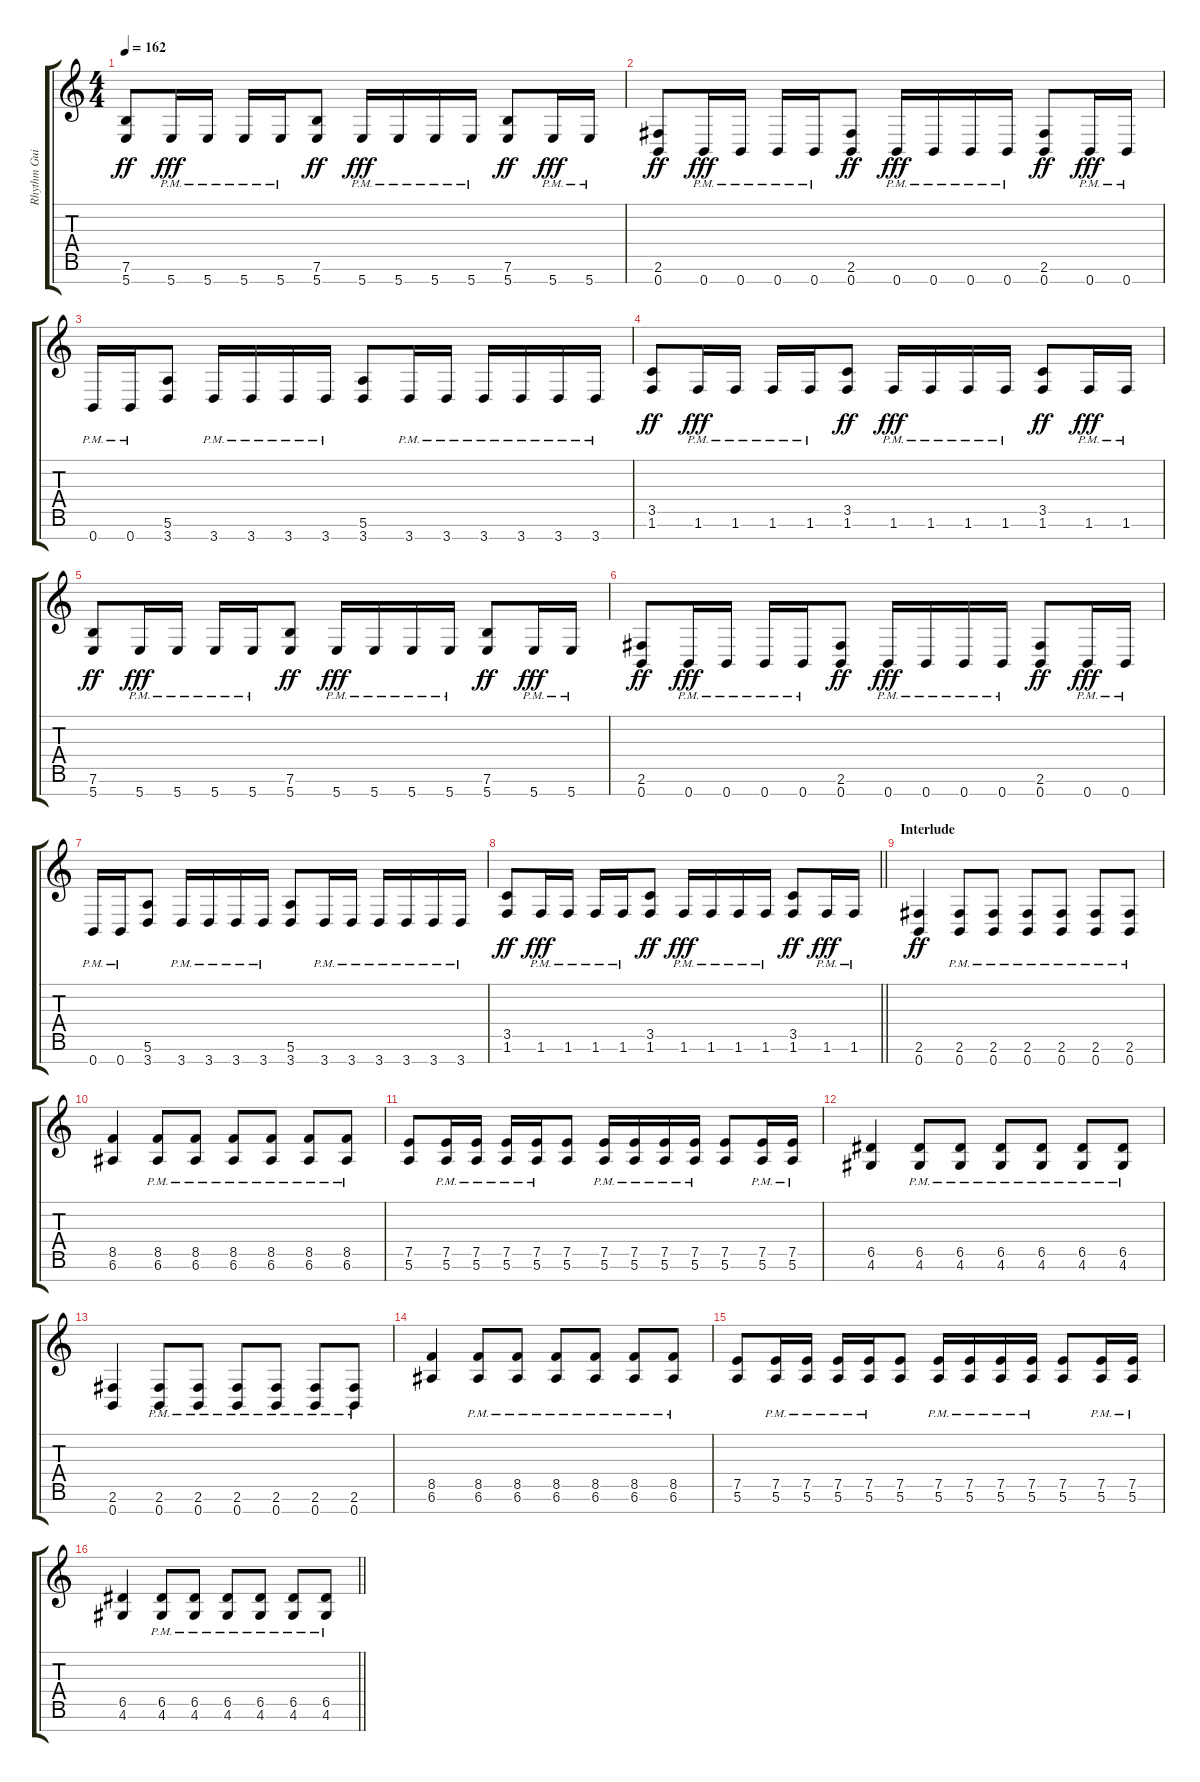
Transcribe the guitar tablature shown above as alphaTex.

\track ("Rhythm Guitar 1" "Rhythm Gui") {instrument distortionguitar}
\staff {score tabs}
\tuning (E4 B3 G3 D3 A2 E2 B1) {hide}
\ts (4 4)
\tempo 162
\clef g2
\ks c
(7.6 5.7).8{dy ff} 5.7{pm}.16{dy fff} 5.7{pm}.16 5.7{pm}.16 5.7{pm}.16 (7.6 5.7).8{dy ff} 5.7{pm}.16{dy fff} 5.7{pm}.16 5.7{pm}.16 5.7{pm}.16 (7.6 5.7).8{dy ff} 5.7{pm}.16{dy fff} 5.7{pm}.16 |
(2.6 0.7).8{dy ff} 0.7{pm}.16{dy fff} 0.7{pm}.16 0.7{pm}.16 0.7{pm}.16 (2.6 0.7).8{dy ff} 0.7{pm}.16{dy fff} 0.7{pm}.16 0.7{pm}.16 0.7{pm}.16 (2.6 0.7).8{dy ff} 0.7{pm}.16{dy fff} 0.7{pm}.16 |
0.7{pm}.16 0.7{pm}.16 (5.6 3.7).8 3.7{pm}.16 3.7{pm}.16 3.7{pm}.16 3.7{pm}.16 (5.6 3.7).8 3.7{pm}.16 3.7{pm}.16 3.7{pm}.16 3.7{pm}.16 3.7{pm}.16 3.7{pm}.16 |
(3.5 1.6).8{dy ff} 1.6{pm}.16{dy fff} 1.6{pm}.16 1.6{pm}.16 1.6{pm}.16 (3.5 1.6).8{dy ff} 1.6{pm}.16{dy fff} 1.6{pm}.16 1.6{pm}.16 1.6{pm}.16 (3.5 1.6).8{dy ff} 1.6{pm}.16{dy fff} 1.6{pm}.16 |
(7.6 5.7).8{dy ff} 5.7{pm}.16{dy fff} 5.7{pm}.16 5.7{pm}.16 5.7{pm}.16 (7.6 5.7).8{dy ff} 5.7{pm}.16{dy fff} 5.7{pm}.16 5.7{pm}.16 5.7{pm}.16 (7.6 5.7).8{dy ff} 5.7{pm}.16{dy fff} 5.7{pm}.16 |
(2.6 0.7).8{dy ff} 0.7{pm}.16{dy fff} 0.7{pm}.16 0.7{pm}.16 0.7{pm}.16 (2.6 0.7).8{dy ff} 0.7{pm}.16{dy fff} 0.7{pm}.16 0.7{pm}.16 0.7{pm}.16 (2.6 0.7).8{dy ff} 0.7{pm}.16{dy fff} 0.7{pm}.16 |
0.7{pm}.16 0.7{pm}.16 (5.6 3.7).8 3.7{pm}.16 3.7{pm}.16 3.7{pm}.16 3.7{pm}.16 (5.6 3.7).8 3.7{pm}.16 3.7{pm}.16 3.7{pm}.16 3.7{pm}.16 3.7{pm}.16 3.7{pm}.16 |
\barLineRight lightlight
(3.5 1.6).8{dy ff} 1.6{pm}.16{dy fff} 1.6{pm}.16 1.6{pm}.16 1.6{pm}.16 (3.5 1.6).8{dy ff} 1.6{pm}.16{dy fff} 1.6{pm}.16 1.6{pm}.16 1.6{pm}.16 (3.5 1.6).8{dy ff} 1.6{pm}.16{dy fff} 1.6{pm}.16 |
\section ("" "Interlude")
(2.6 0.7).4{dy ff} (2.6{pm} 0.7{pm}).8 (2.6{pm} 0.7{pm}).8 (2.6{pm} 0.7{pm}).8 (2.6{pm} 0.7{pm}).8 (2.6{pm} 0.7{pm}).8 (2.6{pm} 0.7{pm}).8 |
(8.5 6.6).4 (8.5{pm} 6.6{pm}).8 (8.5{pm} 6.6{pm}).8 (8.5{pm} 6.6{pm}).8 (8.5{pm} 6.6{pm}).8 (8.5{pm} 6.6{pm}).8 (8.5{pm} 6.6{pm}).8 |
(7.5 5.6).8 (7.5{pm} 5.6{pm}).16 (7.5{pm} 5.6{pm}).16 (7.5{pm} 5.6{pm}).16 (7.5{pm} 5.6{pm}).16 (7.5 5.6).8 (7.5{pm} 5.6{pm}).16 (7.5{pm} 5.6{pm}).16 (7.5{pm} 5.6{pm}).16 (7.5{pm} 5.6{pm}).16 (7.5 5.6).8 (7.5{pm} 5.6{pm}).16 (7.5{pm} 5.6{pm}).16 |
(6.5 4.6).4 (6.5{pm} 4.6{pm}).8 (6.5{pm} 4.6{pm}).8 (6.5{pm} 4.6{pm}).8 (6.5{pm} 4.6{pm}).8 (6.5{pm} 4.6{pm}).8 (6.5{pm} 4.6{pm}).8 |
(2.6 0.7).4 (2.6{pm} 0.7{pm}).8 (2.6{pm} 0.7{pm}).8 (2.6{pm} 0.7{pm}).8 (2.6{pm} 0.7{pm}).8 (2.6{pm} 0.7{pm}).8 (2.6{pm} 0.7{pm}).8 |
(8.5 6.6).4 (8.5{pm} 6.6{pm}).8 (8.5{pm} 6.6{pm}).8 (8.5{pm} 6.6{pm}).8 (8.5{pm} 6.6{pm}).8 (8.5{pm} 6.6{pm}).8 (8.5{pm} 6.6{pm}).8 |
(7.5 5.6).8 (7.5{pm} 5.6{pm}).16 (7.5{pm} 5.6{pm}).16 (7.5{pm} 5.6{pm}).16 (7.5{pm} 5.6{pm}).16 (7.5 5.6).8 (7.5{pm} 5.6{pm}).16 (7.5{pm} 5.6{pm}).16 (7.5{pm} 5.6{pm}).16 (7.5{pm} 5.6{pm}).16 (7.5 5.6).8 (7.5{pm} 5.6{pm}).16 (7.5{pm} 5.6{pm}).16 |
\barLineRight lightlight
(6.5 4.6).4 (6.5{pm} 4.6{pm}).8 (6.5{pm} 4.6{pm}).8 (6.5{pm} 4.6{pm}).8 (6.5{pm} 4.6{pm}).8 (6.5{pm} 4.6{pm}).8 (6.5{pm} 4.6{pm}).8
